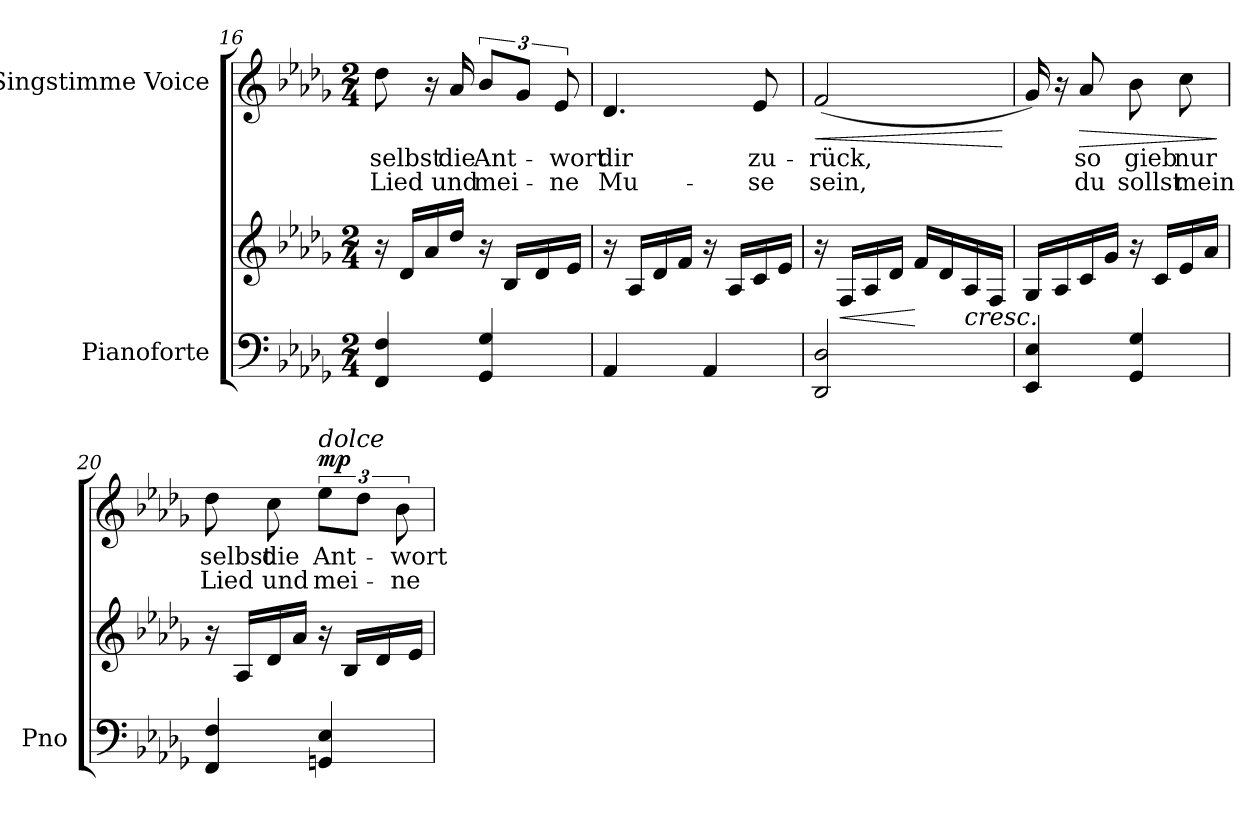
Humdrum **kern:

**kern	**kern	**dynam	**kern	**text	**text	**dynam
*part2	*part2	*part2	*part1	*part1	*part1	*part1
*staff3	*staff2	*staff2/3	*staff1	*staff1	*staff1	*staff1
*I"Pianoforte	*	*	*I"Singstimme Voice	*	*	*
*I'Pno	*	*	*	*	*	*
!!LO:LB:g=z
*clefF4	*clefG2	*	*clefG2	*	*	*
*k[b-e-a-d-g-]	*k[b-e-a-d-g-]	*	*k[b-e-a-d-g-]	*	*	*
*M2/4	*M2/4	*	*M2/4	*	*	*
=16	=16	=16	=16	=16	=16	=16
!	!	!	!	!LO:LY:b	!LO:LY:b	!
4FF/ 4F/	16r	.	8dd-\	selbst	Lied	.
.	16d-/LL	.	.	.	.	.
.	16a-/	.	16r	.	.	.
!	!	!	!	!LO:LY:b	!LO:LY:b	!
.	16dd-/JJ	.	16a-/	die	und	.
!	!	!	!	!LO:LY:b	!LO:LY:b	!
4GG-/ 4G-/	16r	.	12b-/L	Ant-	mei-	.
.	16B-/LL	.	.	.	.	.
.	.	.	12g-/J	.	.	.
.	16d-/	.	.	.	.	.
!	!	!	!	!LO:LY:b	!LO:LY:b	!
.	.	.	12e-/	-wort	-ne	.
.	16e-/JJ	.	.	.	.	.
=17	=17	=17	=17	=17	=17	=17
!	!	!	!	!LO:LY:b	!LO:LY:b	!
4AA-/	16r	.	4.d-/	dir	Mu-	.
.	16A-/LL	.	.	.	.	.
.	16d-/	.	.	.	.	.
.	16f/JJ	.	.	.	.	.
4AA-/	16r	.	.	.	.	.
.	16A-/LL	.	.	.	.	.
!	!	!	!	!LO:LY:b	!LO:LY:b	!
.	16c/	.	8e-/	zu-	-se	.
.	16e-/JJ	.	.	.	.	.
=18	=18	=18	=18	=18	=18	=18
!	!	!	!	!LO:LY:b	!LO:LY:b	!LO:HP:b
2DD-/ 2D-/	16r	.	(<2f/	-rück,	sein,	<
!	!	!LO:HP:b	!	!	!	!
.	16F/LL	<	.	.	.	.
.	16A-/	.	.	.	.	.
.	16d-/JJ	.	.	.	.	.
.	16f/LL	[	.	.	.	.
.	16d-/	.	.	.	.	.
!	!LO:TX:b:i:t=cresc.	!	!	!	!	!
.	16A-/	.	.	.	.	.
.	16F/JJ	.	.	.	.	.
.	.	.	.	.	.	[
=19	=19	=19	=19	=19	=19	=19
4EE-/ 4E-/	16G-/LL	.	16g-/)	.	.	.
.	16A-/	.	16r	.	.	.
!	!	!	!	!LO:LY:b	!LO:LY:b	!LO:HP:b
.	16c/	.	8a-/	so	du	>
.	16g-/JJ	.	.	.	.	.
!	!	!	!	!LO:LY:b	!LO:LY:b	!
4GG-/ 4G-/	16r	.	8b-\	gieb	sollst	.
.	16c/LL	.	.	.	.	.
!	!	!	!	!LO:LY:b	!LO:LY:b	!
.	16e-/	.	8cc\	nur	mein	.
.	16a-/JJ	.	.	.	.	.
.	.	.	.	.	.	]
!!LO:LB:g=z
=20	=20	=20	=20	=20	=20	=20
!	!	!	!	!LO:LY:b	!LO:LY:b	!
4FF/ 4F/	16r	.	8dd-\	selbst	Lied	.
.	16A-/LL	.	.	.	.	.
!	!	!	!	!LO:LY:b	!LO:LY:b	!
.	16d-/	.	8cc\	die	und	.
.	16a-/JJ	.	.	.	.	.
!	!	!	!LO:TX:a:i:t=dolce	!	!	!
!	!	!	!	!LO:LY:b	!LO:LY:b	!LO:DY:a
4GGn/ 4E-/	16r	.	12ee-\L	Ant-	mei-	mp
.	16B-/LL	.	.	.	.	.
.	.	.	12dd-\J	.	.	.
.	16d-/	.	.	.	.	.
!	!	!	!	!LO:LY:b	!LO:LY:b	!
.	.	.	12b-\	-wort	-ne	.
.	16e-/JJ	.	.	.	.	.
=	=	=	=	=	=	=
*-	*-	*-	*-	*-	*-	*-
